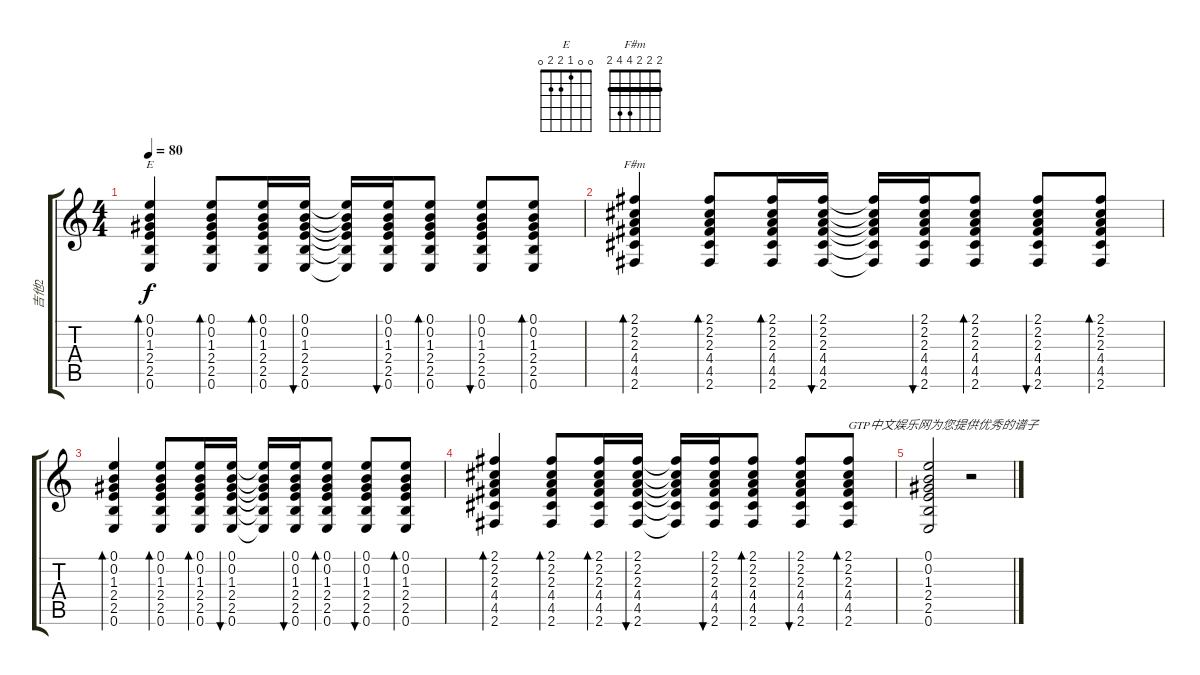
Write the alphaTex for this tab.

\track ("吉他2" "吉他2") {instrument overdrivenguitar}
\staff {score tabs}
\tuning (E4 B3 G3 D3 A2 E2) {hide}
\chord ("E" 0 0 1 2 2 0)
\chord ("F#m" 2 2 2 4 4 2) {barre 2}
\ts (4 4)
\tempo 80
\clef g2
\ks c
(0.1 0.2 1.3 2.4 2.5 0.6).4{bd 30 ch "E" dy f} (0.1 0.2 1.3 2.4 2.5 0.6).8{bd 30} (0.1 0.2 1.3 2.4 2.5 0.6).16{bd 30} (0.1 0.2 1.3 2.4 2.5 0.6).16{bu 30} (0.1{t} 0.2{t} 1.3{t} 2.4{t} 2.5{t} 0.6{t}).16 (0.1 0.2 1.3 2.4 2.5 0.6).16{bu 30} (0.1 0.2 1.3 2.4 2.5 0.6).8{bd 30} (0.1 0.2 1.3 2.4 2.5 0.6).8{bu 30} (0.1 0.2 1.3 2.4 2.5 0.6).8{bd 30} |
(2.1 2.2 2.3 4.4 4.5 2.6).4{bd 30 ch "F#m"} (2.1 2.2 2.3 4.4 4.5 2.6).8{bd 30} (2.1 2.2 2.3 4.4 4.5 2.6).16{bd 30} (2.1 2.2 2.3 4.4 4.5 2.6).16{bu 30} (2.1{t} 2.2{t} 2.3{t} 4.4{t} 4.5{t} 2.6{t}).16 (2.1 2.2 2.3 4.4 4.5 2.6).16{bu 30} (2.1 2.2 2.3 4.4 4.5 2.6).8{bd 30} (2.1 2.2 2.3 4.4 4.5 2.6).8{bu 30} (2.1 2.2 2.3 4.4 4.5 2.6).8{bd 30} |
(0.1 0.2 1.3 2.4 2.5 0.6).4{bd 30} (0.1 0.2 1.3 2.4 2.5 0.6).8{bd 30} (0.1 0.2 1.3 2.4 2.5 0.6).16{bd 30} (0.1 0.2 1.3 2.4 2.5 0.6).16{bu 30} (0.1{t} 0.2{t} 1.3{t} 2.4{t} 2.5{t} 0.6{t}).16 (0.1 0.2 1.3 2.4 2.5 0.6).16{bu 30} (0.1 0.2 1.3 2.4 2.5 0.6).8{bd 30} (0.1 0.2 1.3 2.4 2.5 0.6).8{bu 30} (0.1 0.2 1.3 2.4 2.5 0.6).8{bd 30} |
(2.1 2.2 2.3 4.4 4.5 2.6).4{bd 30} (2.1 2.2 2.3 4.4 4.5 2.6).8{bd 30} (2.1 2.2 2.3 4.4 4.5 2.6).16{bd 30} (2.1 2.2 2.3 4.4 4.5 2.6).16{bu 30} (2.1{t} 2.2{t} 2.3{t} 4.4{t} 4.5{t} 2.6{t}).16 (2.1 2.2 2.3 4.4 4.5 2.6).16{bu 30} (2.1 2.2 2.3 4.4 4.5 2.6).8{bd 30} (2.1 2.2 2.3 4.4 4.5 2.6).8{bu 30} (2.1 2.2 2.3 4.4 4.5 2.6).8{bd 30 txt "GTP中文娱乐网为您提供优秀的谱子"} |
(0.1 0.2 1.3 2.4 2.5 0.6).2 r.2
